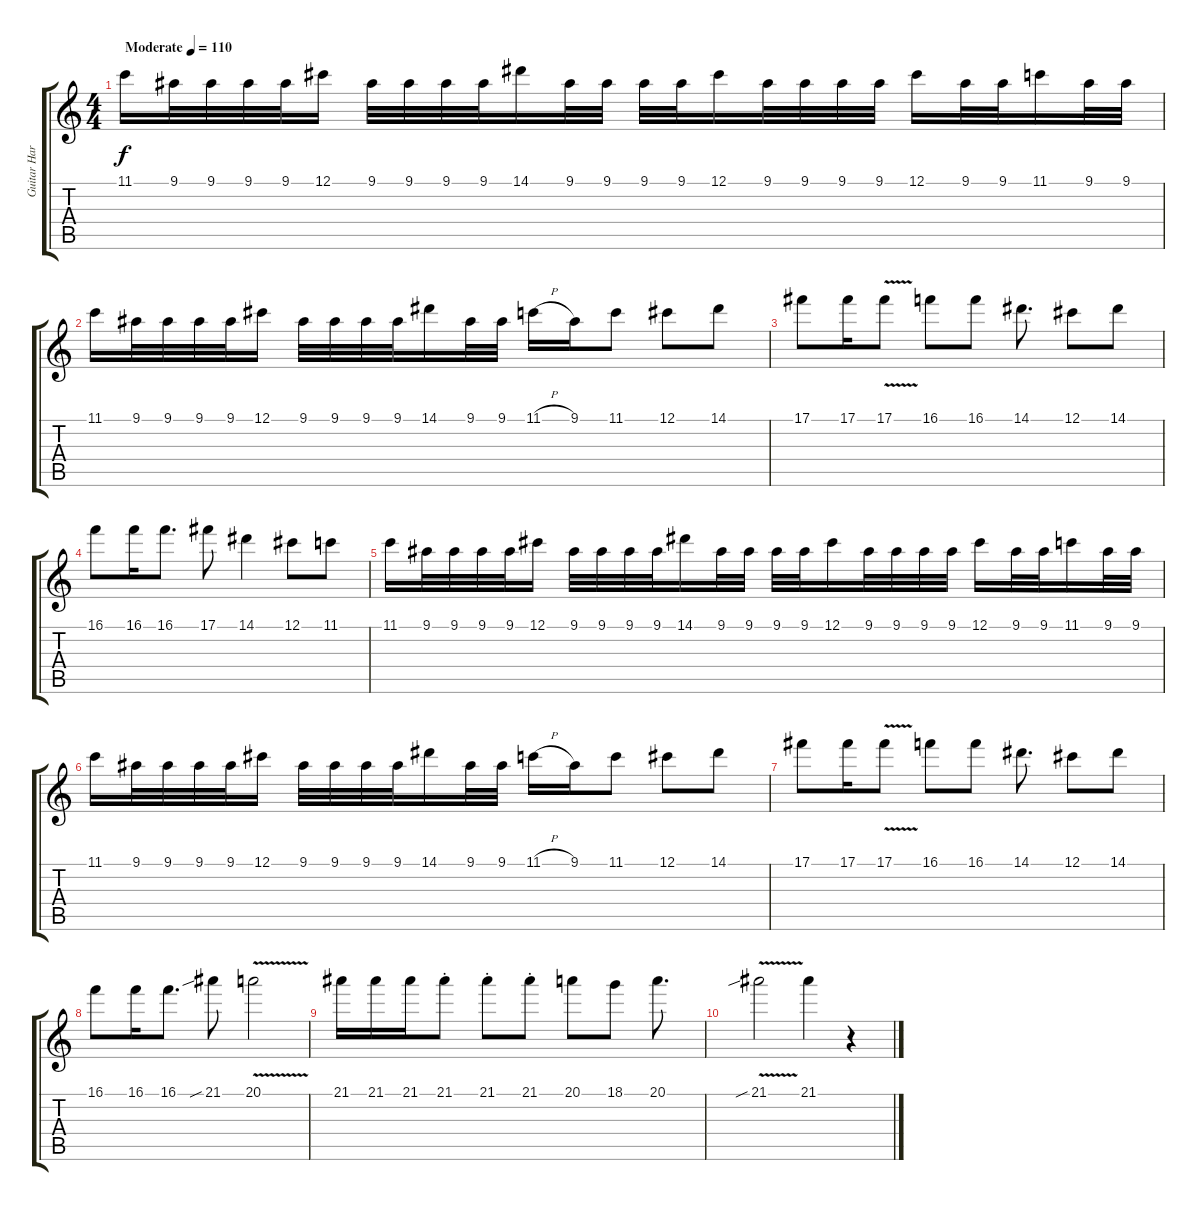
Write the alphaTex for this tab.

\track ("Guitar Harmonies" "Guitar Har") {instrument distortionguitar}
\staff {score tabs}
\tuning (Db4 Ab3 E3 B2 Gb2 Db2) {hide}
\ts (4 4)
\tempo (110 "Moderate")
\clef g2
\ks c
11.1.16{dy f instrument distortionguitar} 9.1.32 9.1.32 9.1.32 9.1.32 12.1.16 9.1.32 9.1.32 9.1.32 9.1.32 14.1.16 9.1.32 9.1.32 9.1.32 9.1.32 12.1.16 9.1.32 9.1.32 9.1.32 9.1.32 12.1.16 9.1.32 9.1.32 11.1.16 9.1.32 9.1.32 |
11.1.16 9.1.32 9.1.32 9.1.32 9.1.32 12.1.16 9.1.32 9.1.32 9.1.32 9.1.32 14.1.16 9.1.32 9.1.32 11.1{h}.16 9.1.16 11.1.8 12.1.8 14.1.8 |
17.1.8 17.1.16 17.1{v}.8 16.1.8 16.1.8 14.1.8{d} 12.1.8 14.1.8 |
16.1.8 16.1.16 16.1.8{d} 17.1.8 14.1.4 12.1.8 11.1.8 |
11.1.16 9.1.32 9.1.32 9.1.32 9.1.32 12.1.16 9.1.32 9.1.32 9.1.32 9.1.32 14.1.16 9.1.32 9.1.32 9.1.32 9.1.32 12.1.16 9.1.32 9.1.32 9.1.32 9.1.32 12.1.16 9.1.32 9.1.32 11.1.16 9.1.32 9.1.32 |
11.1.16 9.1.32 9.1.32 9.1.32 9.1.32 12.1.16 9.1.32 9.1.32 9.1.32 9.1.32 14.1.16 9.1.32 9.1.32 11.1{h}.16 9.1.16 11.1.8 12.1.8 14.1.8 |
17.1.8 17.1.16 17.1{v}.8 16.1.8 16.1.8 14.1.8{d} 12.1.8 14.1.8 |
16.1.8 16.1.16 16.1.8{d} 21.1{sib}.8 20.1{v}.2 |
21.1.16 21.1.16 21.1.16 21.1{st}.8 21.1{st}.8 21.1{st}.8 20.1.8 18.1.8 20.1.8{d} |
21.1{v sib}.2 21.1.4 r.4
